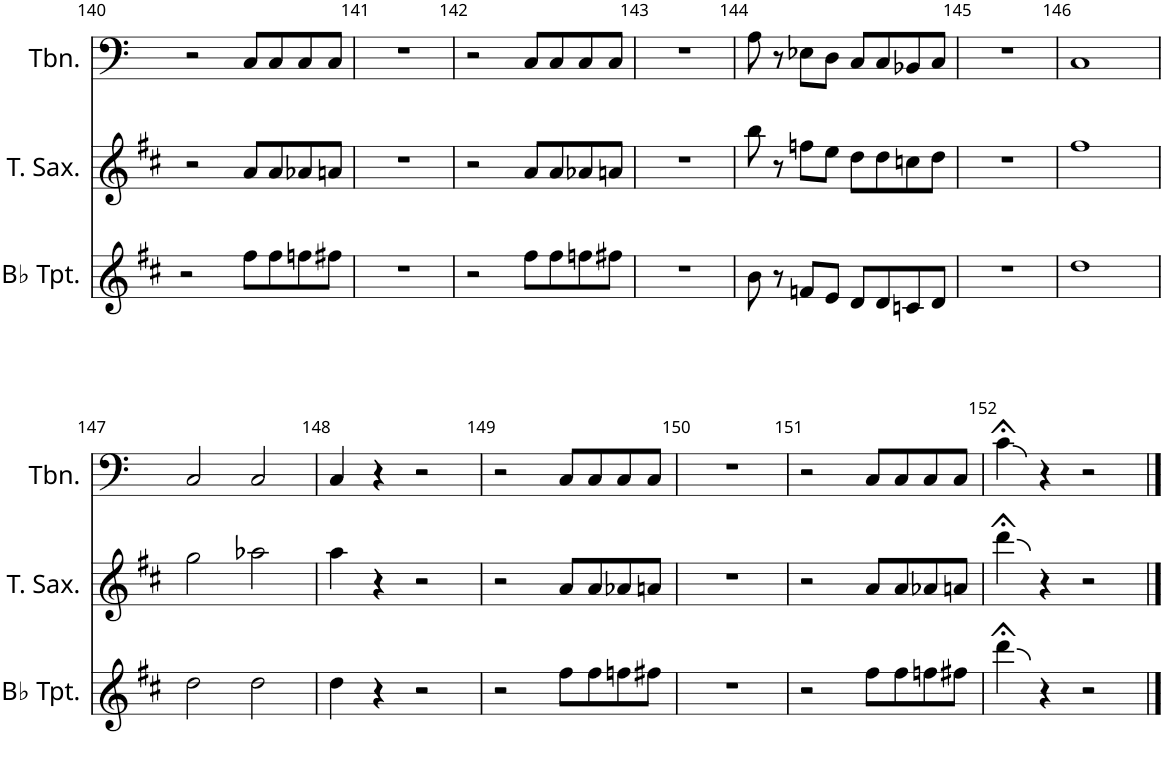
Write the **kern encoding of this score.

**kern	**kern	**kern
*part3	*part2	*part1
*staff3	*staff2	*staff1
*I"Bb Trumpet	*I"Tenor Saxophone	*I"Trombone
*I'Bb Tpt.	*I'T. Sax.	*I'Tbn.
!!LO:PB:g=z
*clefG2	*clefG2	*clefF4
*Trd1c2	*Trd8c14	*
*k[f#c#]	*k[f#c#]	*k[]
*M4/4	*M4/4	*M4/4
=140	=140	=140
2r	2r	2r
8ff#\L	8a/L	8C/L
8ff#\	8a/	8C/
8ffn\	8a-X/	8C/
8ff#X\J	8an/J	8C/J
=141	=141	=141
1r	1r	1r
=142	=142	=142
2r	2r	2r
8ff#\L	8a/L	8C/L
8ff#\	8a/	8C/
8ffn\	8a-X/	8C/
8ff#X\J	8an/J	8C/J
=143	=143	=143
1r	1r	1r
=144	=144	=144
8b\	8bb\	8A\
8r	8r	8r
8fn/L	8ffn\L	8E-X\L
8e/J	8ee\J	8D\J
8d/L	8dd\L	8C/L
8d/	8dd\	8C/
8cn/	8ccn\	8BB-X/
8d/J	8dd\J	8C/J
=145	=145	=145
1r	1r	1r
=146	=146	=146
1dd	1ff#	1C
!!LO:LB:g=z
=147	=147	=147
2dd\	2gg\	2C/
2dd\	2aa-X\	2C/
=148	=148	=148
4dd\	4aa\	4C/
4r	4r	4r
2r	2r	2r
=149	=149	=149
2r	2r	2r
8ff#\L	8a/L	8C/L
8ff#\	8a/	8C/
8ffn\	8a-X/	8C/
8ff#X\J	8an/J	8C/J
=150	=150	=150
1r	1r	1r
=151	=151	=151
2r	2r	2r
8ff#\L	8a/L	8C/L
8ff#\	8a/	8C/
8ffn\	8a-X/	8C/
8ff#X\J	8an/J	8C/J
=152	=152	=152
4ddd;<\	4ddd;<\	4c;<\
4r	4r	4r
2r	2r	2r
==	==	==
*-	*-	*-
